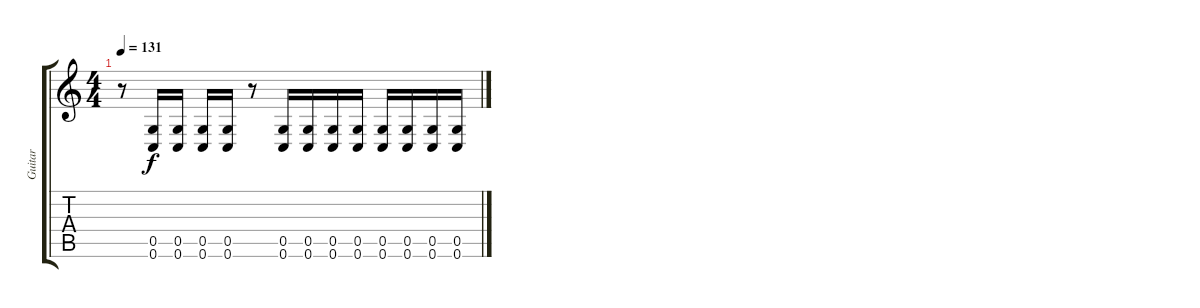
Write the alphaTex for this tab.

\track ("Guitar" "Guitar") {instrument electricguitarclean}
\staff {score tabs}
\tuning (D4 A3 F3 C3 G2 C2) {hide}
\ts (4 4)
\tempo 131
\clef g2
\ks c
r.8{dy f volume 8 instrument overdrivenguitar} (0.5 0.6).16 (0.5 0.6).16 (0.5 0.6).16 (0.5 0.6).16 r.8 (0.5 0.6).16 (0.5 0.6).16 (0.5 0.6).16 (0.5 0.6).16 (0.5 0.6).16 (0.5 0.6).16 (0.5 0.6).16 (0.5 0.6).16
